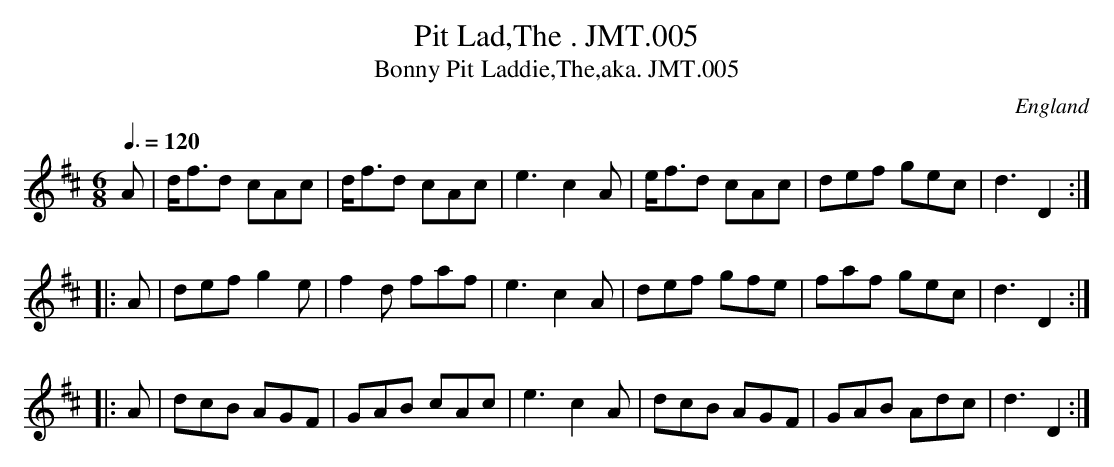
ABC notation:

X:1
T:Pit Lad,The . JMT.005
T:Bonny Pit Laddie,The,aka. JMT.005
M:6/8
L:1/8
Q:3/8=120
O:England
K:D major
A | d<fd cAc | d<fd cAc | e3 c2 A | e<fd cAc | def gec | d3 D2 :|!
|:A | def g2e | f2d faf | e3c2A | def gfe | faf gec | d3 D2:|!
|:A | dcB AGF | GAB cAc |e3c2A | dcB AGF | GAB Adc | d3D2 :|
